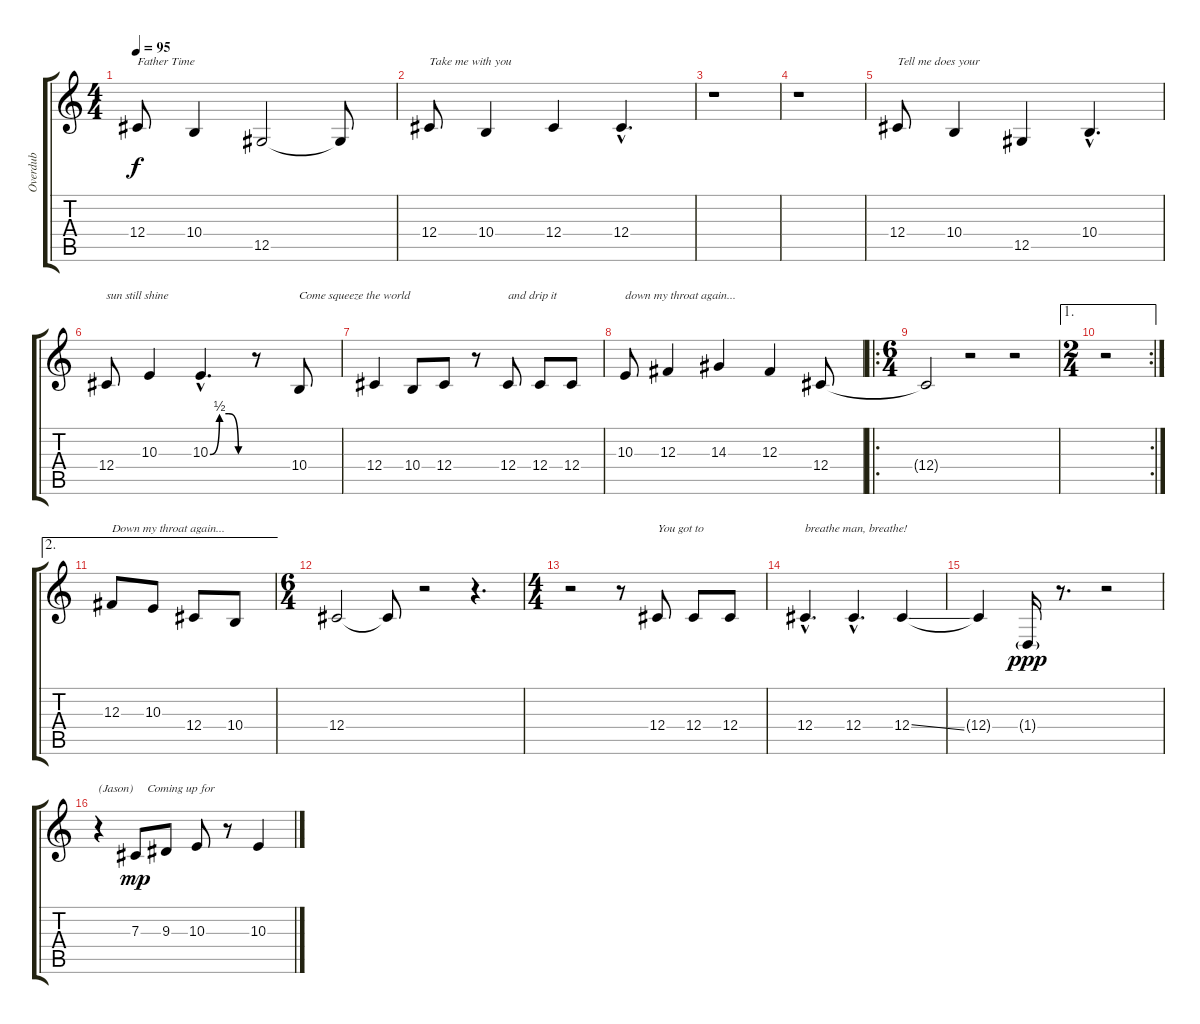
\track ("Overdub" "Overdub") {instrument choiraahs}
\staff {score tabs}
\tuning (Eb4 Bb3 Gb3 Db3 Ab2 Eb2) {hide}
\ts (4 4)
\tempo 95
\clef g2
\ks c
12.4.8{txt "Father Time" dy f} 10.4.4 12.5.2 12.5{t}.8 |
12.4.8{txt "Take me with you"} 10.4.4 12.4.4 12.4{hac}.4{d} |
r.1 |
r.1 |
12.4.8{txt "Tell me does your"} 10.4.4 12.5.4 10.4{hac}.4{d} |
12.4.8{txt "sun still shine"} 10.3.4 10.3{be (custom 0 0 15 2 30 2 45 0 60 0) hac}.4{d} r.8 10.4.8{txt "Come squeeze the world"} |
12.4.4 10.4.8 12.4.8 r.8 12.4.8{txt "and drip it"} 12.4.8 12.4.8 |
10.3.8{txt "down my throat again..."} 12.3.4 14.3.4 12.3.4 12.4.8 |
\ro
\ts (6 4)
12.4{t}.2 r.2 r.2 |
\ae 1
\rc 2
\ts (2 4)
r.2 |
\ae 2
12.3.8{txt "Down my throat again..."} 10.3.8 12.4.8 10.4.8 |
\ts (6 4)
12.4.2 12.4{t}.8 r.2 r.4{d} |
\ts (4 4)
r.2 r.8 12.4.8{txt "You got to"} 12.4.8 12.4.8 |
12.4{hac}.4{d txt "breathe man, breathe!"} 12.4{hac}.4{d} 12.4{ss}.4 |
12.4{t}.4 1.4{g}.16{dy ppp} r.8{d} r.2 |
r.4{txt "(Jason)"} 7.3.8{txt "    Coming up for" dy mp balance 2} 9.3.8 10.3.8 r.8 10.3.4
